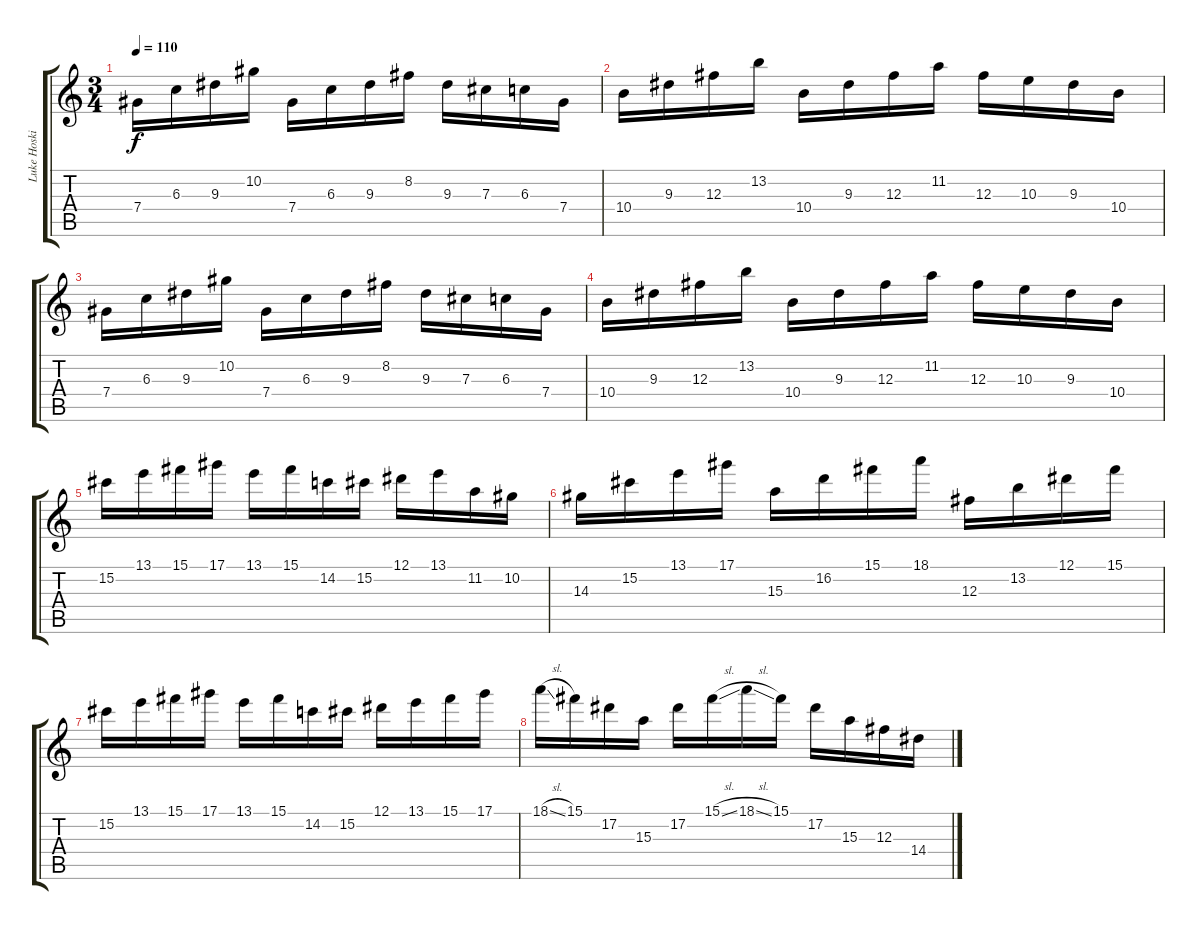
\track ("Luke Hoskin" "Luke Hoski") {instrument overdrivenguitar}
\staff {score tabs}
\tuning (Eb4 Bb3 Gb3 Db3 Ab2 Eb2) {hide}
\ts (3 4)
\tempo 110
\clef g2
\ks c
7.4.16{dy f} 6.3.16 9.3.16 10.2.16 7.4.16 6.3.16 9.3.16 8.2.16 9.3.16 7.3.16 6.3.16 7.4.16 |
10.4.16 9.3.16 12.3.16 13.2.16 10.4.16 9.3.16 12.3.16 11.2.16 12.3.16 10.3.16 9.3.16 10.4.16 |
7.4.16 6.3.16 9.3.16 10.2.16 7.4.16 6.3.16 9.3.16 8.2.16 9.3.16 7.3.16 6.3.16 7.4.16 |
10.4.16 9.3.16 12.3.16 13.2.16 10.4.16 9.3.16 12.3.16 11.2.16 12.3.16 10.3.16 9.3.16 10.4.16 |
15.2.16 13.1.16 15.1.16 17.1.16 13.1.16 15.1.16 14.2.16 15.2.16 12.1.16 13.1.16 11.2.16 10.2.16 |
14.3.16 15.2.16 13.1.16 17.1.16 15.3.16 16.2.16 15.1.16 18.1.16 12.3.16 13.2.16 12.1.16 15.1.16 |
15.2.16 13.1.16 15.1.16 17.1.16 13.1.16 15.1.16 14.2.16 15.2.16 12.1.16 13.1.16 15.1.16 17.1.16 |
18.1{sl}.16 15.1.16 17.2.16 15.3.16 17.2.16 15.1{sl}.16 18.1{sl}.16 15.1.16 17.2.16 15.3.16 12.3.16 14.4.16
